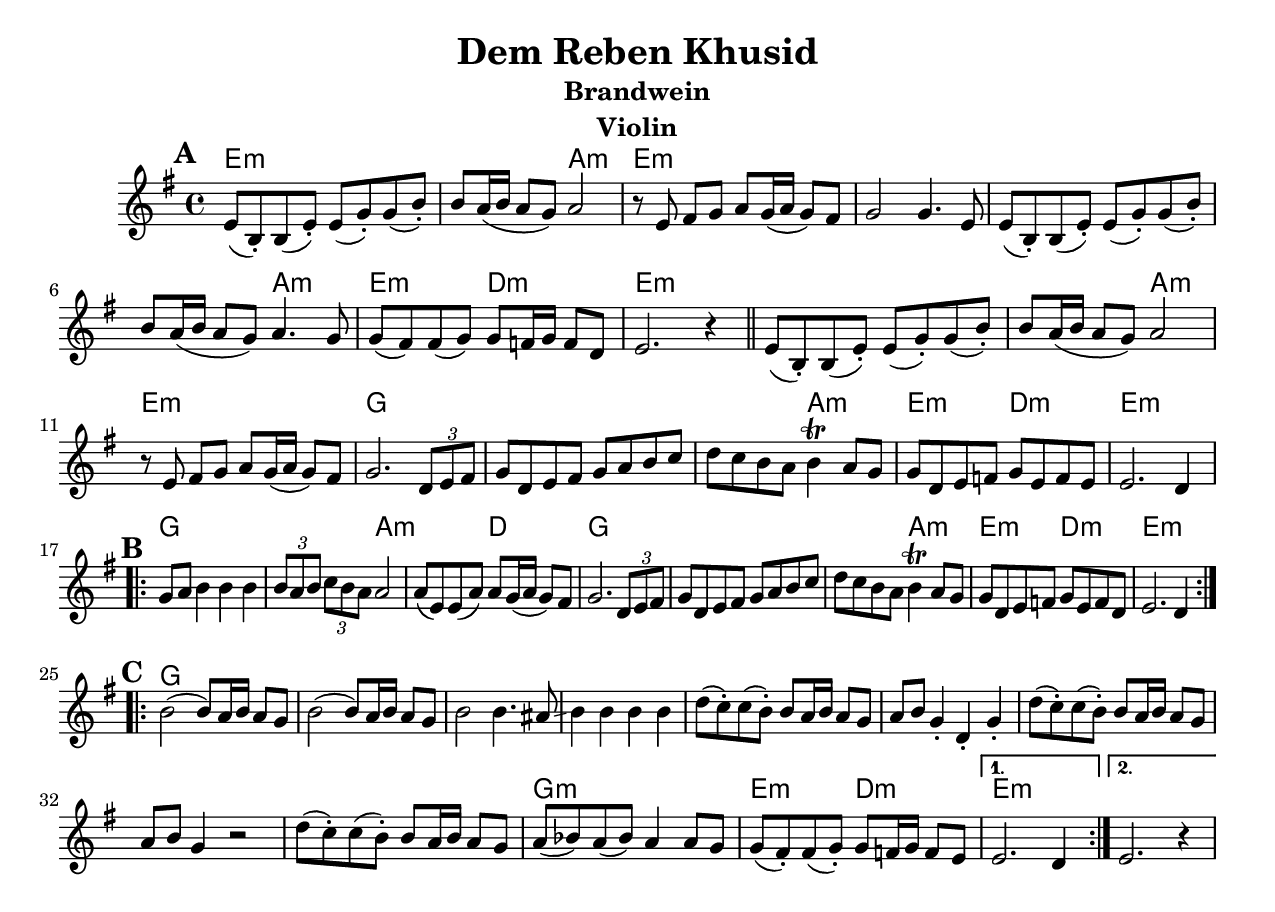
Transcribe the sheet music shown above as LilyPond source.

\version "2.18.0"
\include "english.ly"
%\pointAndClickOff
\paper{
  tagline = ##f
  print-all-headers = ##t
  #(set-paper-size "letter")
}
date = #(strftime "%d-%m-%Y" (localtime (current-time)))

%\markup{ \italic{ " Updated " \date  }  }

%\markup{ Got something to say? }

global = {
  \clef treble
  \key e \minor
  \time 4/4
  \set Score.markFormatter = \version "2.18.0"#format-mark-box-alphabet
}

%#################################### Melody ########################
melody = \relative c' {
  \global
  %\partial 16*3 a16 d f   %lead in notes
  \mark \default
  e8 (b-.) b (e-.) e(g-.) g(b-.)  |
  b8 a16(b a8 g) a2
  r8 e fs [g ]a g16( a g8 ) fs |
  g2 g4. e8
  \version "2.18.0"
  e8 (b-.) b (e-.) e(g-.) g(b-.)  |
  b8 a16(b a8 g) a4. g8|
  g8(fs) fs(g) g f16 g f8 d
  e2. r4 \bar "||"

  e8 (b-.) b (e-.) e(g-.) g(b-.)  |
  b8 a16(b a8 g) a2
  r8 e fs [g ]a g16( a g8 ) fs |
  g2. \tuplet 3/2 {d8 e fs}|

  g8 d e fs g a b c
  d8 c b a b4\trill a8 g|
  g8 d e f g e f e
  e2. d4
  \break
  \repeat volta 2{
    \mark \default
    g8 a b4 b b
    \tuplet 3/2 {b8 a b} \tuplet 3/2{c b a} a2|
    a8(e) e(a) a g16( a g8) fs|
    g2. \tuplet 3/2{d8 e fs}
    g8 d e fs g a b c

    d8 c b a b4 \trill a8 g
    g8 d e f g e f d
    e2. d4

  }
  \break

  \repeat volta 2{
    \mark \default
    \repeat unfold 2{
      b'2(b8) a16 b a8 g|
    }

    b2 b4.\glissando as8-  %slide stuff
    \glissando
    b4 b b b
    d8(c-.) c(b-.) b a16 b a8 g|
    a8 b g4-. d-. g-.

    d'8(c-.) c(b-.) b a16 b a8 g|
    a8 b g4 r2
    d'8(c-.) c(b-.) b a16 b a8 g|
    a8(bf) a(bf) a4 a8 g
    g8(fs-.) fs (g-.) g f16 g f8 e

  }

  \alternative { {e2. d4 }{e2. r4 } }

}
%################################# Lyrics #####################
%\addlyrics{  }
%################################# Chords #######################
harmonies = \chordmode {
  e2*3:m
  a2:m
  e2*7:m
  a2:m
  e2:m d2:m
  e2*5:m  %bar
  a2:m
  e1:m
  g2*5
  a2:m
  e2:m
  d2:m
  e1:m
  %B section
  g2*3
  a2*2:m
  d2
  g2*5
  a2:m
  e2:m
  d2:m
  e1:m
  %last section
  g1*9
  g1:m
  e2:m
  d2:m
  e1*2:m
  %end section
}

\score {
  <<
    \new ChordNames {
      \set chordChanges = ##f
      \harmonies
    }
    \new Staff
    \melody
  >>
  \header{
    title= "Dem Reben Khusid"
    subtitle="Brandwein"
    composer= ""
    instrument = "Violin"
    arranger=  ""
  }
  \midi{\tempo 4 = 120}
  \layout{indent = 1.0\cm}
}
%{
  % more verses:
  \markup{}
  \markup {
  \fill-line {
  \hspace #0.1 % distance from lefempire plan copay code dt margin
  \column {
  \line { "1."
  \column {
  ""
  }
  }
  \hspace #0.2 % vertical distance between verses
  \line { "2."
  \column {
  ""
  }
  }
  }
  \hspace #0.1  % horiz. distance between columns
  \column {
  \line { "3."
  \column {
  ""
  }
  }
  \hspace #0.2 % distance between verses
  \line { "4."
  \column {
  ""
  }
  }
  }
  \hspace #0.1 % distance to right margin
  }
  }

%}
